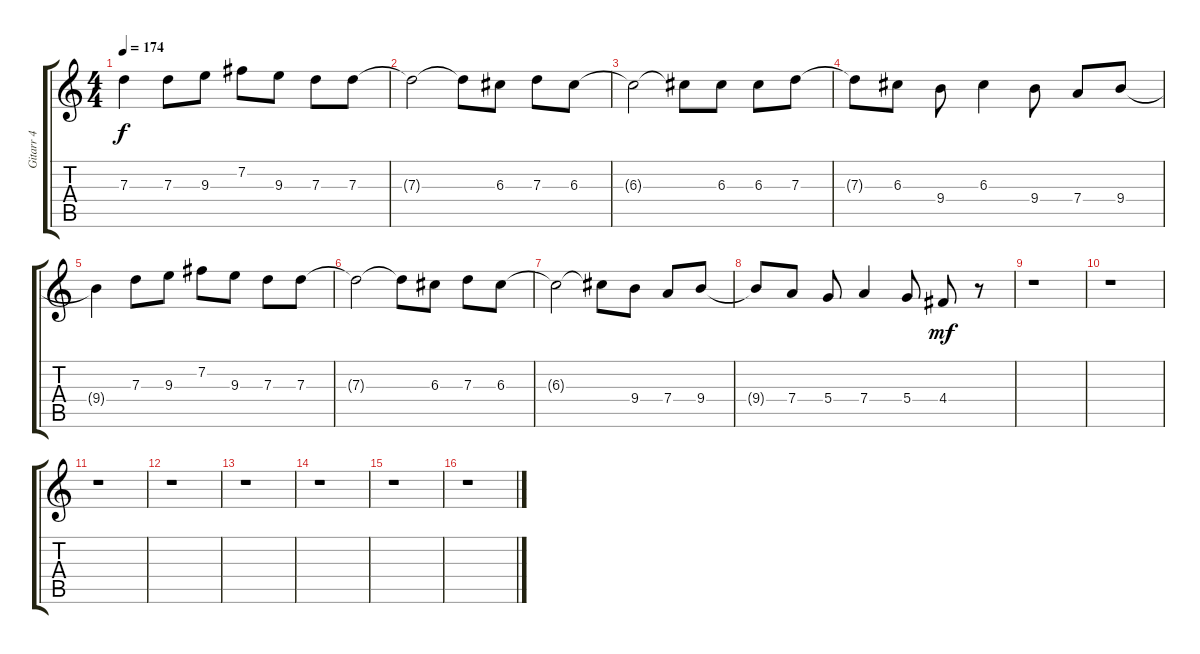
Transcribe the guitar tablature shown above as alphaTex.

\track ("Gitarr 4" "Gitarr 4") {instrument overdrivenguitar}
\staff {score tabs}
\tuning (E4 B3 G3 D3 A2 E2) {hide}
\ts (4 4)
\tempo 174
\clef g2
\ks c
7.3{t}.4{dy f} 7.3.8 9.3.8 7.2.8 9.3.8 7.3.8 7.3.8 |
7.3{t}.2 7.3{t}.8 6.3.8 7.3.8 6.3.8 |
6.3{t}.2 6.3{t}.8 6.3.8 6.3.8 7.3.8 |
7.3{t}.8 6.3.8 9.4.8 6.3.4 9.4.8 7.4.8 9.4.8 |
9.4{t}.4 7.3.8 9.3.8 7.2.8 9.3.8 7.3.8 7.3.8 |
7.3{t}.2 7.3{t}.8 6.3.8 7.3.8 6.3.8 |
6.3{t}.2 6.3{t}.8 9.4.8 7.4.8 9.4.8 |
9.4{t}.8 7.4.8 5.4.8 7.4.4 5.4.8 4.4.8{dy mf} r.8 |
r.1 |
r.1 |
r.1 |
r.1 |
r.1 |
r.1 |
r.1 |
r.1
